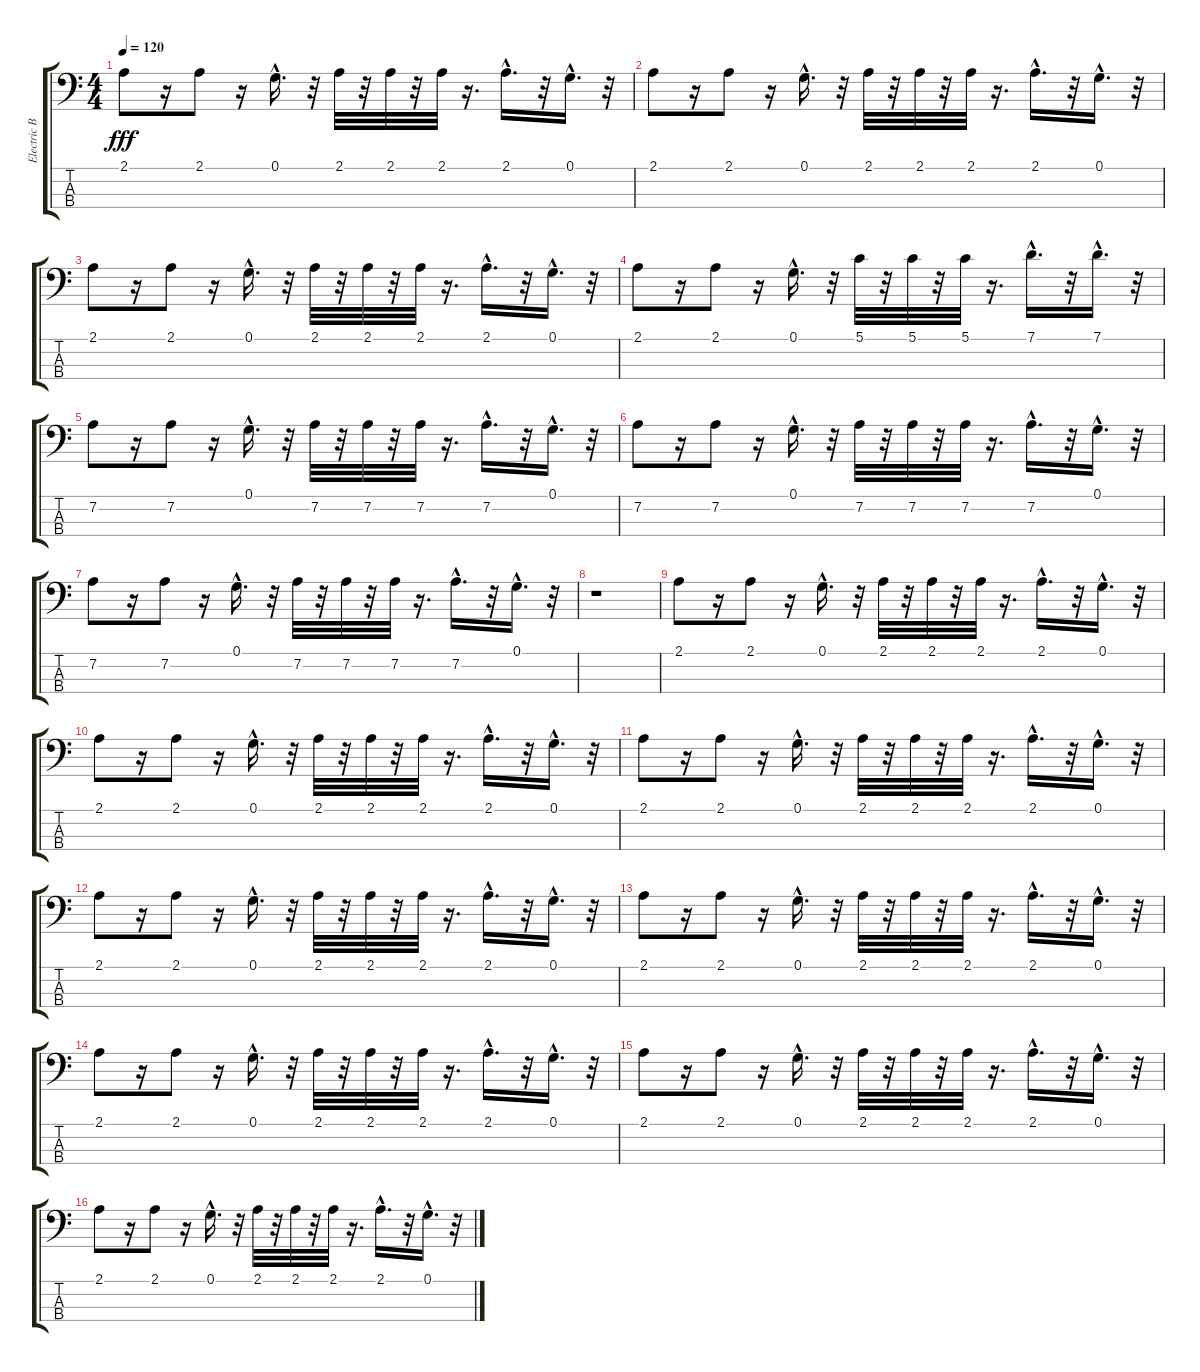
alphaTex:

\track ("Electric Bass" "Electric B") {instrument electricbassfinger}
\staff {score tabs}
\tuning (G2 D2 A1 E1) {hide}
\ts (4 4)
\tempo 120
\clef f4
\ks c
2.1.8{dy fff} r.16 2.1.8 r.16 0.1{hac}.16{d} r.32 2.1.32 r.32 2.1.32 r.32 2.1.32 r.16{d} 2.1{hac}.16{d} r.32 0.1{hac}.16{d} r.32 |
2.1.8 r.16 2.1.8 r.16 0.1{hac}.16{d} r.32 2.1.32 r.32 2.1.32 r.32 2.1.32 r.16{d} 2.1{hac}.16{d} r.32 0.1{hac}.16{d} r.32 |
2.1.8 r.16 2.1.8 r.16 0.1{hac}.16{d} r.32 2.1.32 r.32 2.1.32 r.32 2.1.32 r.16{d} 2.1{hac}.16{d} r.32 0.1{hac}.16{d} r.32 |
2.1.8 r.16 2.1.8 r.16 0.1{hac}.16{d} r.32 5.1.32 r.32 5.1.32 r.32 5.1.32 r.16{d} 7.1{hac}.16{d} r.32 7.1{hac}.16{d} r.32 |
7.2.8 r.16 7.2.8 r.16 0.1{hac}.16{d} r.32 7.2.32 r.32 7.2.32 r.32 7.2.32 r.16{d} 7.2{hac}.16{d} r.32 0.1{hac}.16{d} r.32 |
7.2.8 r.16 7.2.8 r.16 0.1{hac}.16{d} r.32 7.2.32 r.32 7.2.32 r.32 7.2.32 r.16{d} 7.2{hac}.16{d} r.32 0.1{hac}.16{d} r.32 |
7.2.8 r.16 7.2.8 r.16 0.1{hac}.16{d} r.32 7.2.32 r.32 7.2.32 r.32 7.2.32 r.16{d} 7.2{hac}.16{d} r.32 0.1{hac}.16{d} r.32 |
r.1 |
2.1.8 r.16 2.1.8 r.16 0.1{hac}.16{d} r.32 2.1.32 r.32 2.1.32 r.32 2.1.32 r.16{d} 2.1{hac}.16{d} r.32 0.1{hac}.16{d} r.32 |
2.1.8 r.16 2.1.8 r.16 0.1{hac}.16{d} r.32 2.1.32 r.32 2.1.32 r.32 2.1.32 r.16{d} 2.1{hac}.16{d} r.32 0.1{hac}.16{d} r.32 |
2.1.8 r.16 2.1.8 r.16 0.1{hac}.16{d} r.32 2.1.32 r.32 2.1.32 r.32 2.1.32 r.16{d} 2.1{hac}.16{d} r.32 0.1{hac}.16{d} r.32 |
2.1.8 r.16 2.1.8 r.16 0.1{hac}.16{d} r.32 2.1.32 r.32 2.1.32 r.32 2.1.32 r.16{d} 2.1{hac}.16{d} r.32 0.1{hac}.16{d} r.32 |
2.1.8 r.16 2.1.8 r.16 0.1{hac}.16{d} r.32 2.1.32 r.32 2.1.32 r.32 2.1.32 r.16{d} 2.1{hac}.16{d} r.32 0.1{hac}.16{d} r.32 |
2.1.8 r.16 2.1.8 r.16 0.1{hac}.16{d} r.32 2.1.32 r.32 2.1.32 r.32 2.1.32 r.16{d} 2.1{hac}.16{d} r.32 0.1{hac}.16{d} r.32 |
2.1.8 r.16 2.1.8 r.16 0.1{hac}.16{d} r.32 2.1.32 r.32 2.1.32 r.32 2.1.32 r.16{d} 2.1{hac}.16{d} r.32 0.1{hac}.16{d} r.32 |
2.1.8 r.16 2.1.8 r.16 0.1{hac}.16{d} r.32 2.1.32 r.32 2.1.32 r.32 2.1.32 r.16{d} 2.1{hac}.16{d} r.32 0.1{hac}.16{d} r.32
